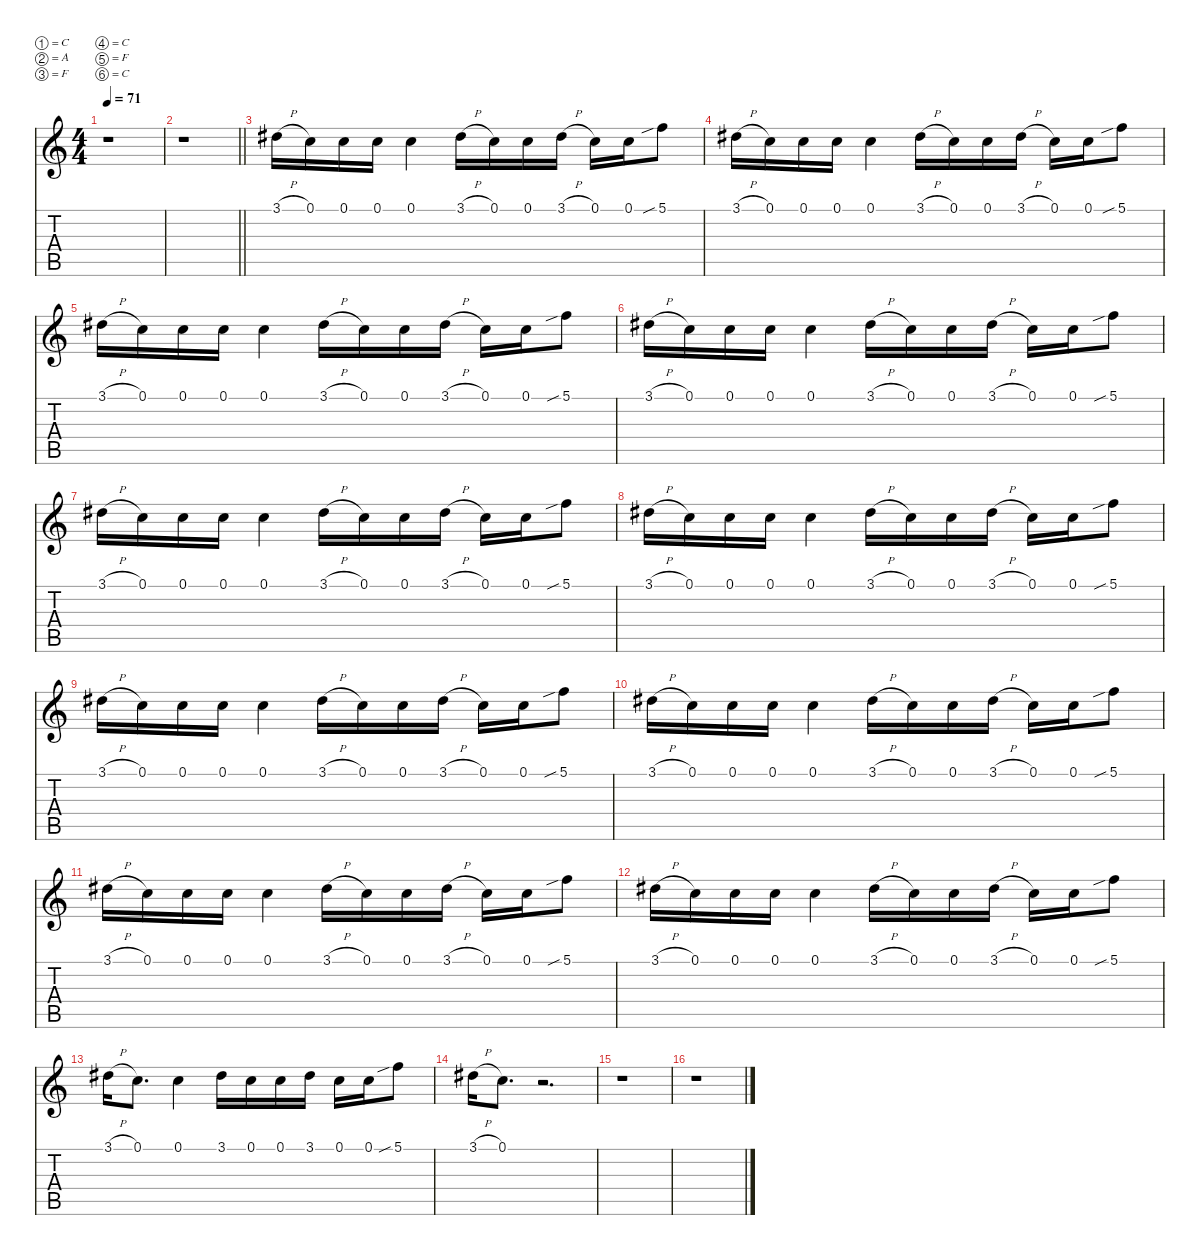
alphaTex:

\defaultSystemsLayout 4
\hideDynamics
\bracketExtendMode nobrackets
\singleTrackTrackNamePolicy hidden
\multiTrackTrackNamePolicy hidden
\firstSystemTrackNameMode fullname
\firstSystemTrackNameOrientation horizontal
\otherSystemsTrackNameOrientation horizontal
\track ("Guitar 3" "dist.guit.") {instrument distortionguitar}
\staff {score tabs}
\tuning (C4 A3 F3 C3 F2 C2)
\ts (4 4)
\tempo 71
\clef g2
\ks c
r.1{dy mp beam Down} |
\barLineRight lightlight
r.1{beam Down} |
3.1{h acc #}.16{beam Down} 0.1.16{beam Down} 0.1.16{beam Down} 0.1.16{beam Down} 0.1.4{beam Down} 3.1{h acc #}.16{beam Down} 0.1.16{beam Down} 0.1.16{beam Down} 3.1{h acc #}.16{beam Down} 0.1.16{beam Down} 0.1.16{beam Down} 5.1{sib}.8{beam Down} |
3.1{h acc #}.16{beam Down} 0.1.16{beam Down} 0.1.16{beam Down} 0.1.16{beam Down} 0.1.4{beam Down} 3.1{h acc #}.16{beam Down} 0.1.16{beam Down} 0.1.16{beam Down} 3.1{h acc #}.16{beam Down} 0.1.16{beam Down} 0.1.16{beam Down} 5.1{sib}.8{beam Down} |
3.1{h acc #}.16{beam Down} 0.1.16{beam Down} 0.1.16{beam Down} 0.1.16{beam Down} 0.1.4{beam Down} 3.1{h acc #}.16{beam Down} 0.1.16{beam Down} 0.1.16{beam Down} 3.1{h acc #}.16{beam Down} 0.1.16{beam Down} 0.1.16{beam Down} 5.1{sib}.8{beam Down} |
3.1{h acc #}.16{beam Down} 0.1.16{beam Down} 0.1.16{beam Down} 0.1.16{beam Down} 0.1.4{beam Down} 3.1{h acc #}.16{beam Down} 0.1.16{beam Down} 0.1.16{beam Down} 3.1{h acc #}.16{beam Down} 0.1.16{beam Down} 0.1.16{beam Down} 5.1{sib}.8{beam Down} |
3.1{h acc #}.16{beam Down} 0.1.16{beam Down} 0.1.16{beam Down} 0.1.16{beam Down} 0.1.4{beam Down} 3.1{h acc #}.16{beam Down} 0.1.16{beam Down} 0.1.16{beam Down} 3.1{h acc #}.16{beam Down} 0.1.16{beam Down} 0.1.16{beam Down} 5.1{sib}.8{beam Down} |
3.1{h acc #}.16{beam Down} 0.1.16{beam Down} 0.1.16{beam Down} 0.1.16{beam Down} 0.1.4{beam Down} 3.1{h acc #}.16{beam Down} 0.1.16{beam Down} 0.1.16{beam Down} 3.1{h acc #}.16{beam Down} 0.1.16{beam Down} 0.1.16{beam Down} 5.1{sib}.8{beam Down} |
3.1{h acc #}.16{beam Down} 0.1.16{beam Down} 0.1.16{beam Down} 0.1.16{beam Down} 0.1.4{beam Down} 3.1{h acc #}.16{beam Down} 0.1.16{beam Down} 0.1.16{beam Down} 3.1{h acc #}.16{beam Down} 0.1.16{beam Down} 0.1.16{beam Down} 5.1{sib}.8{beam Down} |
3.1{h acc #}.16{beam Down} 0.1.16{beam Down} 0.1.16{beam Down} 0.1.16{beam Down} 0.1.4{beam Down} 3.1{h acc #}.16{beam Down} 0.1.16{beam Down} 0.1.16{beam Down} 3.1{h acc #}.16{beam Down} 0.1.16{beam Down} 0.1.16{beam Down} 5.1{sib}.8{beam Down} |
3.1{h acc #}.16{beam Down} 0.1.16{beam Down} 0.1.16{beam Down} 0.1.16{beam Down} 0.1.4{beam Down} 3.1{h acc #}.16{beam Down} 0.1.16{beam Down} 0.1.16{beam Down} 3.1{h acc #}.16{beam Down} 0.1.16{beam Down} 0.1.16{beam Down} 5.1{sib}.8{beam Down} |
3.1{h acc #}.16{beam Down} 0.1.16{beam Down} 0.1.16{beam Down} 0.1.16{beam Down} 0.1.4{beam Down} 3.1{h acc #}.16{beam Down} 0.1.16{beam Down} 0.1.16{beam Down} 3.1{h acc #}.16{beam Down} 0.1.16{beam Down} 0.1.16{beam Down} 5.1{sib}.8{beam Down} |
3.1{h acc #}.16{dy mf beam Down} 0.1.8{d beam Down} 0.1.4{beam Down} 3.1{acc #}.16{beam Down} 0.1.16{beam Down} 0.1.16{beam Down} 3.1{acc #}.16{beam Down} 0.1.16{beam Down} 0.1.16{beam Down} 5.1{sib}.8{beam Down} |
3.1{h acc #}.16{beam Down} 0.1.8{d beam Down} r.2{d beam Down} |
r.1{beam Down} |
r.1{beam Down}
